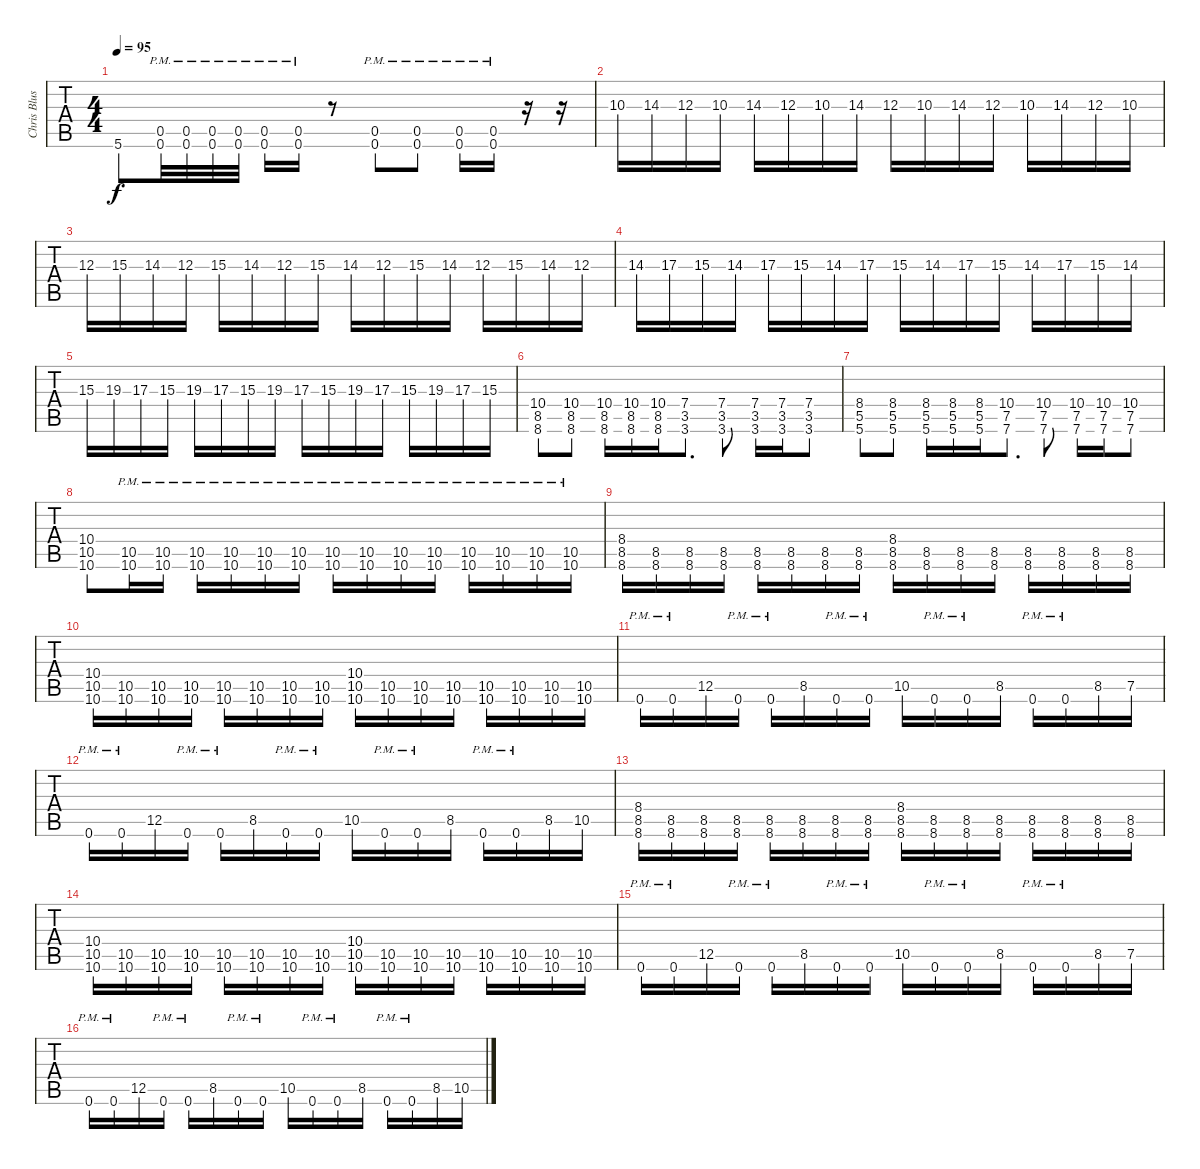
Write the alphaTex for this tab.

\track ("Chris Bluser [Harmony]" "Chris Blus") {instrument distortionguitar}
\staff {tabs}
\tuning (E4 B3 G3 D3 A2 D2) {hide}
\ts (4 4)
\tempo 95
\clef g2
\ks c
5.6{t}.8{dy f} (0.5{pm} 0.6{pm}).32 (0.5{pm} 0.6{pm}).32 (0.5{pm} 0.6{pm}).32 (0.5{pm} 0.6{pm}).32 (0.5{pm} 0.6{pm}).16 (0.5{pm} 0.6{pm}).16 r.8 (0.5{pm} 0.6{pm}).8 (0.5{pm} 0.6{pm}).8 (0.5{pm} 0.6{pm}).16 (0.5{pm} 0.6{pm}).16 r.16 r.16 |
10.3.16 14.3.16 12.3.16 10.3.16 14.3.16 12.3.16 10.3.16 14.3.16 12.3.16 10.3.16 14.3.16 12.3.16 10.3.16 14.3.16 12.3.16 10.3.16 |
12.3.16 15.3.16 14.3.16 12.3.16 15.3.16 14.3.16 12.3.16 15.3.16 14.3.16 12.3.16 15.3.16 14.3.16 12.3.16 15.3.16 14.3.16 12.3.16 |
14.3.16 17.3.16 15.3.16 14.3.16 17.3.16 15.3.16 14.3.16 17.3.16 15.3.16 14.3.16 17.3.16 15.3.16 14.3.16 17.3.16 15.3.16 14.3.16 |
15.3.16 19.3.16 17.3.16 15.3.16 19.3.16 17.3.16 15.3.16 19.3.16 17.3.16 15.3.16 19.3.16 17.3.16 15.3.16 19.3.16 17.3.16 15.3.16 |
(10.4 8.5 8.6).8 (10.4 8.5 8.6).8 (10.4 8.5 8.6).16 (10.4 8.5 8.6).16 (10.4 8.5 8.6).16 (7.4 3.5 3.6).8{d} (7.4 3.5 3.6).8 (7.4 3.5 3.6).16 (7.4 3.5 3.6).16 (7.4 3.5 3.6).8 |
(8.4 5.5 5.6).8 (8.4 5.5 5.6).8 (8.4 5.5 5.6).16 (8.4 5.5 5.6).16 (8.4 5.5 5.6).16 (10.4 7.5 7.6).8{d} (10.4 7.5 7.6).8 (10.4 7.5 7.6).16 (10.4 7.5 7.6).16 (10.4 7.5 7.6).8 |
(10.4 10.5 10.6).8 (10.5{pm} 10.6{pm}).16 (10.5{pm} 10.6{pm}).16 (10.5{pm} 10.6{pm}).16 (10.5{pm} 10.6{pm}).16 (10.5{pm} 10.6{pm}).16 (10.5{pm} 10.6{pm}).16 (10.5{pm} 10.6{pm}).16 (10.5{pm} 10.6{pm}).16 (10.5{pm} 10.6{pm}).16 (10.5{pm} 10.6{pm}).16 (10.5{pm} 10.6{pm}).16 (10.5{pm} 10.6{pm}).16 (10.5{pm} 10.6{pm}).16 (10.5{pm} 10.6{pm}).16 |
(8.4 8.5 8.6).16 (8.5 8.6).16 (8.5 8.6).16 (8.5 8.6).16 (8.5 8.6).16 (8.5 8.6).16 (8.5 8.6).16 (8.5 8.6).16 (8.4 8.5 8.6).16 (8.5 8.6).16 (8.5 8.6).16 (8.5 8.6).16 (8.5 8.6).16 (8.5 8.6).16 (8.5 8.6).16 (8.5 8.6).16 |
(10.4 10.5 10.6).16 (10.5 10.6).16 (10.5 10.6).16 (10.5 10.6).16 (10.5 10.6).16 (10.5 10.6).16 (10.5 10.6).16 (10.5 10.6).16 (10.4 10.5 10.6).16 (10.5 10.6).16 (10.5 10.6).16 (10.5 10.6).16 (10.5 10.6).16 (10.5 10.6).16 (10.5 10.6).16 (10.5 10.6).16 |
0.6{pm}.16 0.6{pm}.16 12.5.16 0.6{pm}.16 0.6{pm}.16 8.5.16 0.6{pm}.16 0.6{pm}.16 10.5.16 0.6{pm}.16 0.6{pm}.16 8.5.16 0.6{pm}.16 0.6{pm}.16 8.5.16 7.5.16 |
0.6{pm}.16 0.6{pm}.16 12.5.16 0.6{pm}.16 0.6{pm}.16 8.5.16 0.6{pm}.16 0.6{pm}.16 10.5.16 0.6{pm}.16 0.6{pm}.16 8.5.16 0.6{pm}.16 0.6{pm}.16 8.5.16 10.5.16 |
(8.4 8.5 8.6).16 (8.5 8.6).16 (8.5 8.6).16 (8.5 8.6).16 (8.5 8.6).16 (8.5 8.6).16 (8.5 8.6).16 (8.5 8.6).16 (8.4 8.5 8.6).16 (8.5 8.6).16 (8.5 8.6).16 (8.5 8.6).16 (8.5 8.6).16 (8.5 8.6).16 (8.5 8.6).16 (8.5 8.6).16 |
(10.4 10.5 10.6).16 (10.5 10.6).16 (10.5 10.6).16 (10.5 10.6).16 (10.5 10.6).16 (10.5 10.6).16 (10.5 10.6).16 (10.5 10.6).16 (10.4 10.5 10.6).16 (10.5 10.6).16 (10.5 10.6).16 (10.5 10.6).16 (10.5 10.6).16 (10.5 10.6).16 (10.5 10.6).16 (10.5 10.6).16 |
0.6{pm}.16 0.6{pm}.16 12.5.16 0.6{pm}.16 0.6{pm}.16 8.5.16 0.6{pm}.16 0.6{pm}.16 10.5.16 0.6{pm}.16 0.6{pm}.16 8.5.16 0.6{pm}.16 0.6{pm}.16 8.5.16 7.5.16 |
0.6{pm}.16 0.6{pm}.16 12.5.16 0.6{pm}.16 0.6{pm}.16 8.5.16 0.6{pm}.16 0.6{pm}.16 10.5.16 0.6{pm}.16 0.6{pm}.16 8.5.16 0.6{pm}.16 0.6{pm}.16 8.5.16 10.5.16
